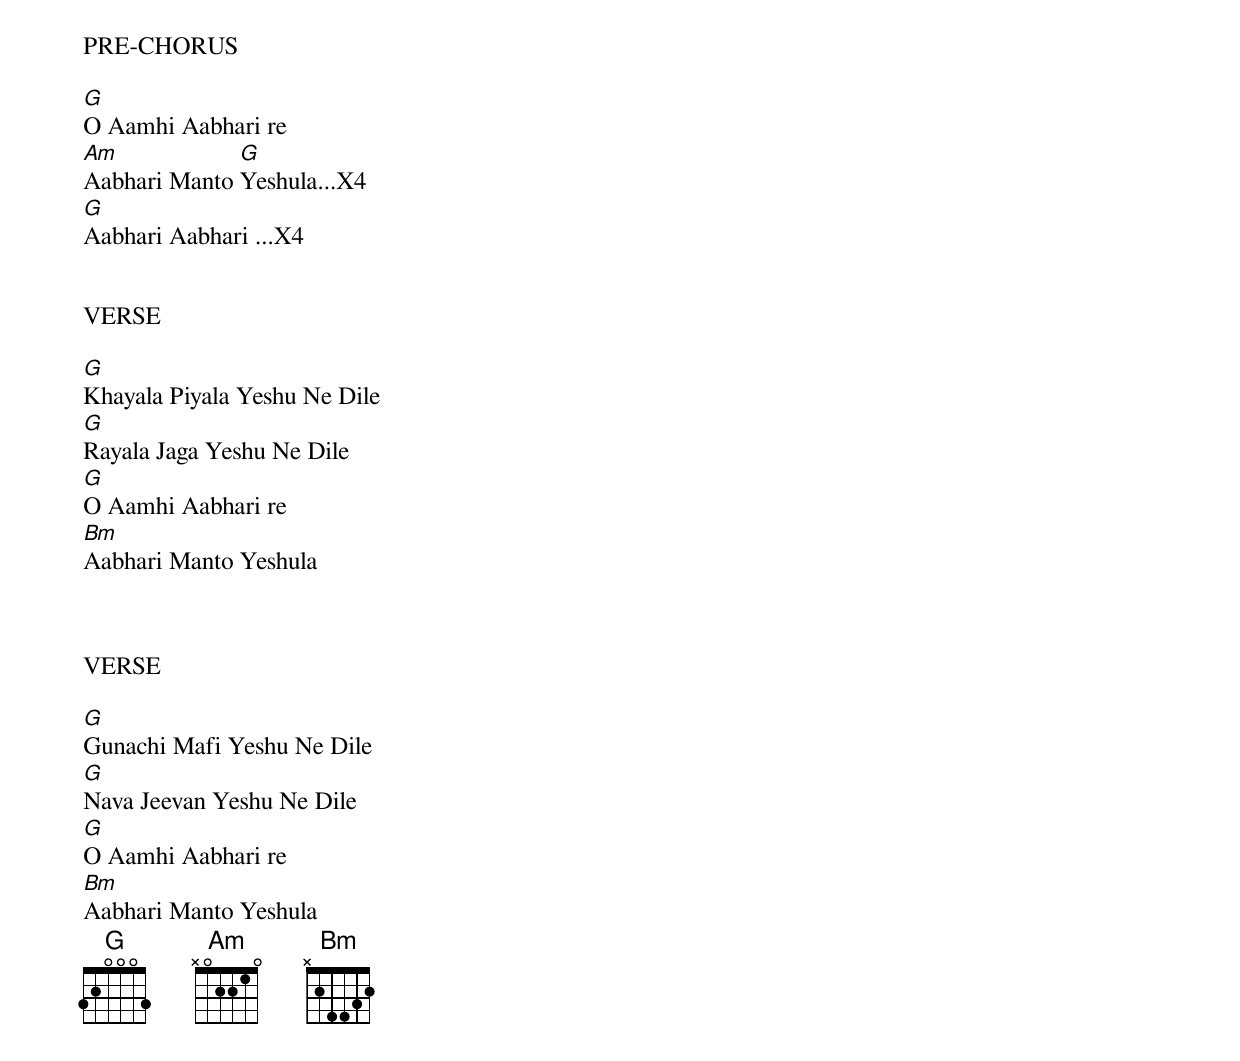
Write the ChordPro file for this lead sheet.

PRE-CHORUS

[G]O Aamhi Aabhari re
[Am]Aabhari Manto [G]Yeshula...X4
[G]Aabhari Aabhari ...X4


VERSE

[G]Khayala Piyala Yeshu Ne Dile
[G]Rayala Jaga Yeshu Ne Dile
[G]O Aamhi Aabhari re
[Bm]Aabhari Manto Yeshula



VERSE

[G]Gunachi Mafi Yeshu Ne Dile
[G]Nava Jeevan Yeshu Ne Dile
[G]O Aamhi Aabhari re
[Bm]Aabhari Manto Yeshula
